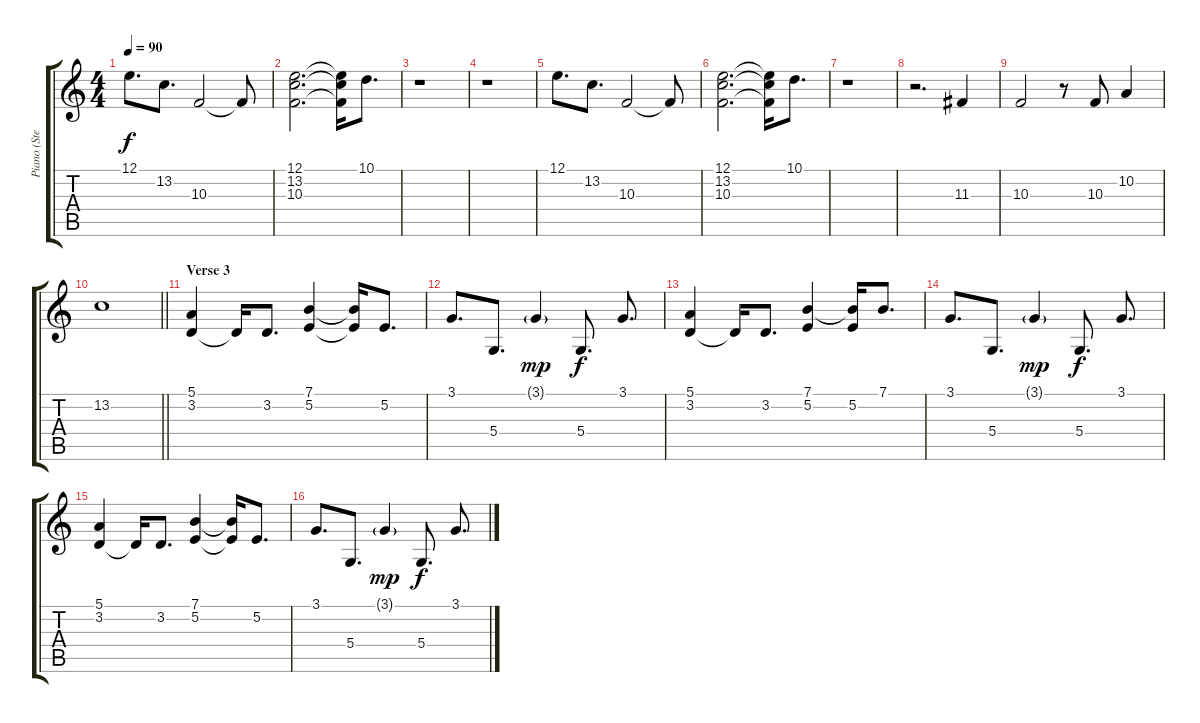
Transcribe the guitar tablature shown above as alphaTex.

\track ("Piano (Steven Wilson)" "Piano (Ste") {instrument acousticgrandpiano}
\staff {score tabs}
\tuning (E4 B3 G3 D3 A2 E2) {hide}
\ts (4 4)
\tempo 90
\clef g2
\ks c
12.1.8{d dy f} 13.2.8{d} 10.3.2 10.3{t}.8 |
(12.1 13.2 10.3).2{d} (12.1{t} 13.2{t} 10.3{t}).16 10.1.8{d} |
r.1 |
r.1 |
12.1.8{d} 13.2.8{d} 10.3.2 10.3{t}.8 |
(12.1 13.2 10.3).2{d} (12.1{t} 13.2{t} 10.3{t}).16 10.1.8{d} |
r.1 |
r.2{d} 11.3.4 |
10.3.2 r.8 10.3.8 10.2.4 |
\barLineRight lightlight
13.2.1 |
\section ("" "Verse 3")
(5.1 3.2).4 3.2{t}.16 3.2.8{d} (7.1 5.2).4 (7.1{t} 5.2{t}).16 5.2.8{d} |
3.1.8{d} 5.4.8{d} 3.1{g}.4{dy mp} 5.4.8{d dy f} 3.1.8{d} |
(5.1 3.2).4 3.2{t}.16 3.2.8{d} (7.1 5.2).4 (7.1{t} 5.2).16 7.1.8{d} |
3.1.8{d} 5.4.8{d} 3.1{g}.4{dy mp} 5.4.8{d dy f} 3.1.8{d} |
(5.1 3.2).4 3.2{t}.16 3.2.8{d} (7.1 5.2).4 (7.1{t} 5.2{t}).16 5.2.8{d} |
3.1.8{d} 5.4.8{d} 3.1{g}.4{dy mp} 5.4.8{d dy f} 3.1.8{d}
